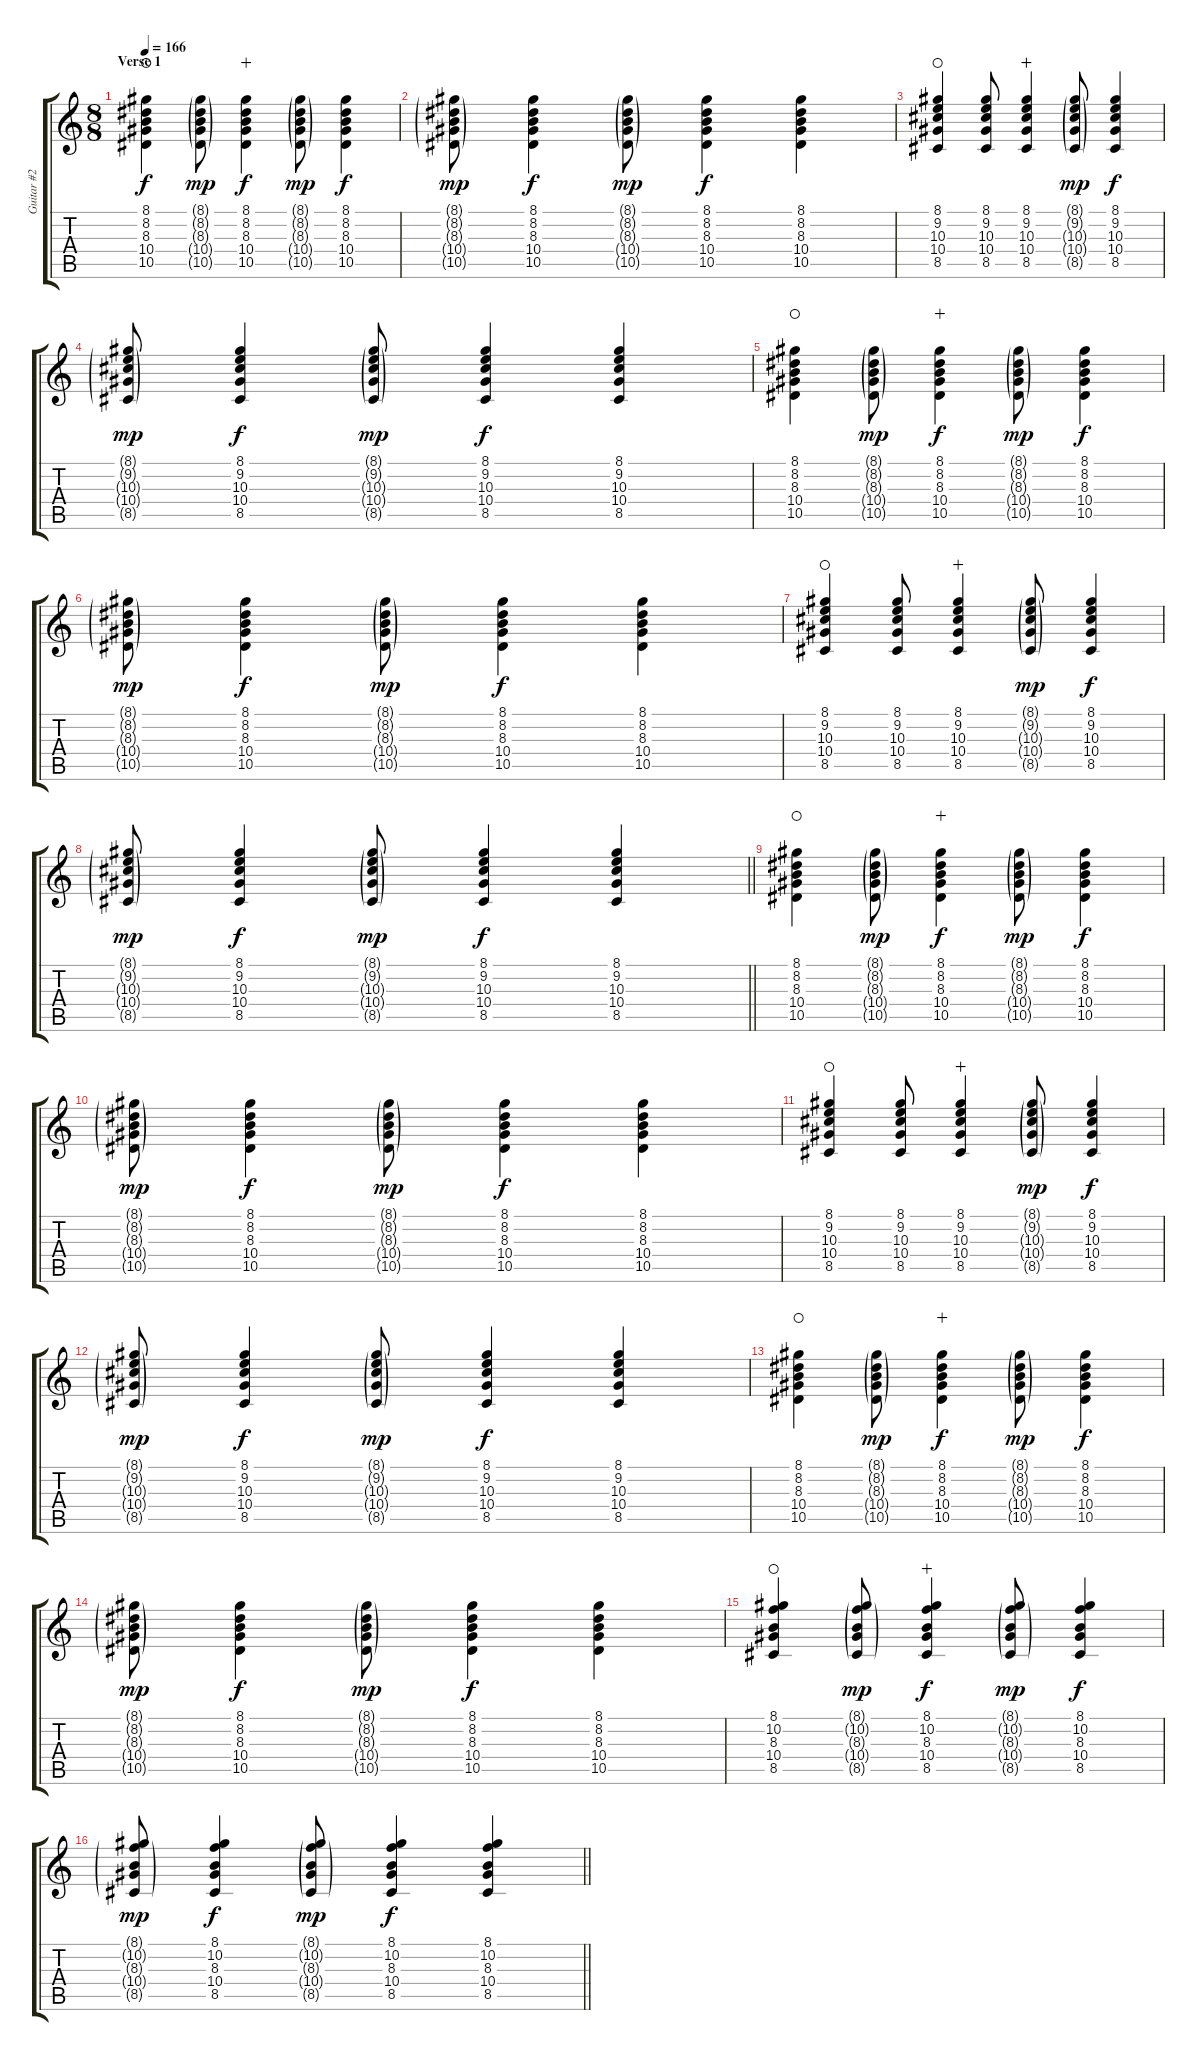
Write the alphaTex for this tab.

\track ("Guitar #2" "Guitar #2") {instrument distortionguitar}
\staff {score tabs}
\tuning (C4 G3 Eb3 Bb2 F2 C2) {hide}
\ts (8 8)
\section ("" "Verse 1")
\tempo 166
\clef g2
\ks c
(8.1 8.2 8.3 10.4 10.5).4{dy f waho} (8.1{g} 8.2{g} 8.3{g} 10.4{g} 10.5{g}).8{dy mp} (8.1 8.2 8.3 10.4 10.5).4{dy f wahc} (8.1{g} 8.2{g} 8.3{g} 10.4{g} 10.5{g}).8{dy mp} (8.1 8.2 8.3 10.4 10.5).4{dy f} |
(8.1{g} 8.2{g} 8.3{g} 10.4{g} 10.5{g}).8{dy mp} (8.1 8.2 8.3 10.4 10.5).4{dy f} (8.1{g} 8.2{g} 8.3{g} 10.4{g} 10.5{g}).8{dy mp} (8.1 8.2 8.3 10.4 10.5).4{dy f} (8.1 8.2 8.3 10.4 10.5).4 |
(8.1 9.2 10.3 10.4 8.5).4{waho} (8.1 9.2 10.3 10.4 8.5).8 (8.1 9.2 10.3 10.4 8.5).4{wahc} (8.1{g} 9.2{g} 10.3{g} 10.4{g} 8.5{g}).8{dy mp} (8.1 9.2 10.3 10.4 8.5).4{dy f} |
(8.1{g} 9.2{g} 10.3{g} 10.4{g} 8.5{g}).8{dy mp} (8.1 9.2 10.3 10.4 8.5).4{dy f} (8.1{g} 9.2{g} 10.3{g} 10.4{g} 8.5{g}).8{dy mp} (8.1 9.2 10.3 10.4 8.5).4{dy f} (8.1 9.2 10.3 10.4 8.5).4 |
(8.1 8.2 8.3 10.4 10.5).4{waho} (8.1{g} 8.2{g} 8.3{g} 10.4{g} 10.5{g}).8{dy mp} (8.1 8.2 8.3 10.4 10.5).4{dy f wahc} (8.1{g} 8.2{g} 8.3{g} 10.4{g} 10.5{g}).8{dy mp} (8.1 8.2 8.3 10.4 10.5).4{dy f} |
(8.1{g} 8.2{g} 8.3{g} 10.4{g} 10.5{g}).8{dy mp} (8.1 8.2 8.3 10.4 10.5).4{dy f} (8.1{g} 8.2{g} 8.3{g} 10.4{g} 10.5{g}).8{dy mp} (8.1 8.2 8.3 10.4 10.5).4{dy f} (8.1 8.2 8.3 10.4 10.5).4 |
(8.1 9.2 10.3 10.4 8.5).4{waho} (8.1 9.2 10.3 10.4 8.5).8 (8.1 9.2 10.3 10.4 8.5).4{wahc} (8.1{g} 9.2{g} 10.3{g} 10.4{g} 8.5{g}).8{dy mp} (8.1 9.2 10.3 10.4 8.5).4{dy f} |
\barLineRight lightlight
(8.1{g} 9.2{g} 10.3{g} 10.4{g} 8.5{g}).8{dy mp} (8.1 9.2 10.3 10.4 8.5).4{dy f} (8.1{g} 9.2{g} 10.3{g} 10.4{g} 8.5{g}).8{dy mp} (8.1 9.2 10.3 10.4 8.5).4{dy f} (8.1 9.2 10.3 10.4 8.5).4 |
(8.1 8.2 8.3 10.4 10.5).4{waho} (8.1{g} 8.2{g} 8.3{g} 10.4{g} 10.5{g}).8{dy mp} (8.1 8.2 8.3 10.4 10.5).4{dy f wahc} (8.1{g} 8.2{g} 8.3{g} 10.4{g} 10.5{g}).8{dy mp} (8.1 8.2 8.3 10.4 10.5).4{dy f} |
(8.1{g} 8.2{g} 8.3{g} 10.4{g} 10.5{g}).8{dy mp} (8.1 8.2 8.3 10.4 10.5).4{dy f} (8.1{g} 8.2{g} 8.3{g} 10.4{g} 10.5{g}).8{dy mp} (8.1 8.2 8.3 10.4 10.5).4{dy f} (8.1 8.2 8.3 10.4 10.5).4 |
(8.1 9.2 10.3 10.4 8.5).4{waho} (8.1 9.2 10.3 10.4 8.5).8 (8.1 9.2 10.3 10.4 8.5).4{wahc} (8.1{g} 9.2{g} 10.3{g} 10.4{g} 8.5{g}).8{dy mp} (8.1 9.2 10.3 10.4 8.5).4{dy f} |
(8.1{g} 9.2{g} 10.3{g} 10.4{g} 8.5{g}).8{dy mp} (8.1 9.2 10.3 10.4 8.5).4{dy f} (8.1{g} 9.2{g} 10.3{g} 10.4{g} 8.5{g}).8{dy mp} (8.1 9.2 10.3 10.4 8.5).4{dy f} (8.1 9.2 10.3 10.4 8.5).4 |
(8.1 8.2 8.3 10.4 10.5).4{waho} (8.1{g} 8.2{g} 8.3{g} 10.4{g} 10.5{g}).8{dy mp} (8.1 8.2 8.3 10.4 10.5).4{dy f wahc} (8.1{g} 8.2{g} 8.3{g} 10.4{g} 10.5{g}).8{dy mp} (8.1 8.2 8.3 10.4 10.5).4{dy f} |
(8.1{g} 8.2{g} 8.3{g} 10.4{g} 10.5{g}).8{dy mp} (8.1 8.2 8.3 10.4 10.5).4{dy f} (8.1{g} 8.2{g} 8.3{g} 10.4{g} 10.5{g}).8{dy mp} (8.1 8.2 8.3 10.4 10.5).4{dy f} (8.1 8.2 8.3 10.4 10.5).4 |
(8.1 10.2 8.3 10.4 8.5).4{waho} (8.1{g} 10.2{g} 8.3{g} 10.4{g} 8.5{g}).8{dy mp} (8.1 10.2 8.3 10.4 8.5).4{dy f wahc} (8.1{g} 10.2{g} 8.3{g} 10.4{g} 8.5{g}).8{dy mp} (8.1 10.2 8.3 10.4 8.5).4{dy f} |
\barLineRight lightlight
(8.1{g} 10.2{g} 8.3{g} 10.4{g} 8.5{g}).8{dy mp} (8.1 10.2 8.3 10.4 8.5).4{dy f} (8.1{g} 10.2{g} 8.3{g} 10.4{g} 8.5{g}).8{dy mp} (8.1 10.2 8.3 10.4 8.5).4{dy f} (8.1 10.2 8.3 10.4 8.5).4
